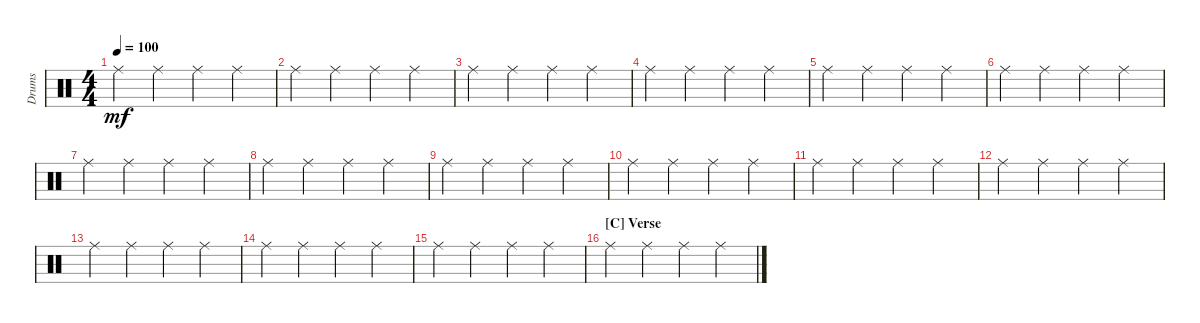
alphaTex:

\defaultSystemsLayout 4
\bracketExtendMode groupsimilarinstruments
\multiBarRest
\otherSystemsTrackNameOrientation horizontal
\track ("Drumkit" "Drums") {instrument percussion}
\staff {score}
\articulation defaults
\ts (4 4)
\tempo 100
\clef neutral
\ks c "Ride (middle)".4{dy mf beam Down} "Ride (middle)".4{beam Down} "Ride (middle)".4{beam Down} "Ride (middle)".4{beam Down}
|
"Ride (middle)".4{beam Down} "Ride (middle)".4{beam Down} "Ride (middle)".4{beam Down} "Ride (middle)".4{beam Down} |
"Ride (middle)".4{beam Down} "Ride (middle)".4{beam Down} "Ride (middle)".4{beam Down} "Ride (middle)".4{beam Down} |
"Ride (middle)".4{beam Down} "Ride (middle)".4{beam Down} "Ride (middle)".4{beam Down} "Ride (middle)".4{beam Down} |
"Ride (middle)".4{beam Down} "Ride (middle)".4{beam Down} "Ride (middle)".4{beam Down} "Ride (middle)".4{beam Down} |
"Ride (middle)".4{beam Down} "Ride (middle)".4{beam Down} "Ride (middle)".4{beam Down} "Ride (middle)".4{beam Down} |
"Ride (middle)".4{beam Down} "Ride (middle)".4{beam Down} "Ride (middle)".4{beam Down} "Ride (middle)".4{beam Down} |
"Ride (middle)".4{beam Down} "Ride (middle)".4{beam Down} "Ride (middle)".4{beam Down} "Ride (middle)".4{beam Down} |
"Ride (middle)".4{beam Down} "Ride (middle)".4{beam Down} "Ride (middle)".4{beam Down} "Ride (middle)".4{beam Down} |
"Ride (middle)".4{beam Down} "Ride (middle)".4{beam Down} "Ride (middle)".4{beam Down} "Ride (middle)".4{beam Down} |
"Ride (middle)".4{beam Down} "Ride (middle)".4{beam Down} "Ride (middle)".4{beam Down} "Ride (middle)".4{beam Down} |
"Ride (middle)".4{beam Down} "Ride (middle)".4{beam Down} "Ride (middle)".4{beam Down} "Ride (middle)".4{beam Down} |
"Ride (middle)".4{beam Down} "Ride (middle)".4{beam Down} "Ride (middle)".4{beam Down} "Ride (middle)".4{beam Down} |
"Ride (middle)".4{beam Down} "Ride (middle)".4{beam Down} "Ride (middle)".4{beam Down} "Ride (middle)".4{beam Down} |
"Ride (middle)".4{beam Down} "Ride (middle)".4{beam Down} "Ride (middle)".4{beam Down} "Ride (middle)".4{beam Down} |
\section ("C" "Verse")
"Ride (middle)".4{beam Down} "Ride (middle)".4{beam Down} "Ride (middle)".4{beam Down} "Ride (middle)".4{beam Down}
